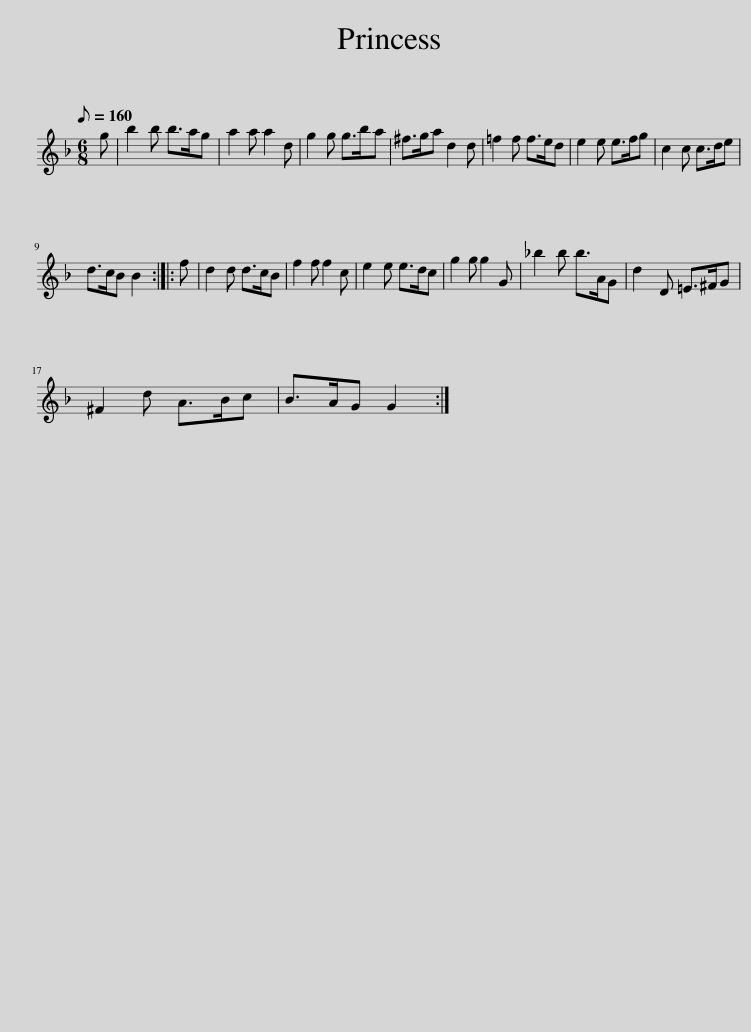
X:1
L:1/8
Q:1/8=160
M:6/8
I:linebreak $
K:Dmin
V:1 treble
V:1
 g | b2 b b>ag | a2 a a2 d | g2 g g>ba | ^f>ga d2 d | %5
 =f2 f f>ed | e2 e e>fg | c2 c c>de |$ d>cB B2 :: f | %10
 d2 d d>cB | f2 f f2 c | e2 e e>dc | g2 g g2 G | _b2 b b>AG | %15
 d2 D =E>^FG |$ ^F2 d A>Bc | B>AG G2 :| %18
